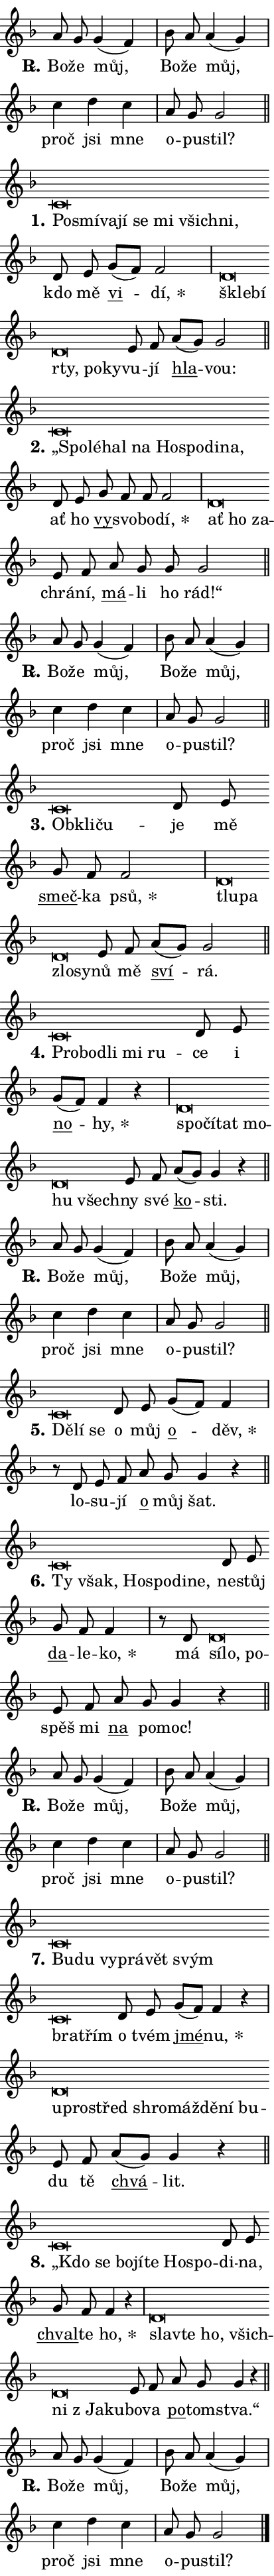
\version "2.24.0"
\header { tagline = "" }
\paper {
  indent = 0\cm
  top-margin = 0\cm
  right-margin = 0.13\cm % to fit lyric hyphens
  bottom-margin = 0\cm
  left-margin = 0\cm
  paper-width = 7\cm
  page-breaking = #ly:one-page-breaking
  system-system-spacing.basic-distance = #11
  score-system-spacing.basic-distance = #11
  ragged-last = ##f
}


%% Author: Thomas Morley
%% https://lists.gnu.org/archive/html/lilypond-user/2020-05/msg00002.html
#(define (line-position grob)
"Returns position of @var[grob} in current system:
   @code{'start}, if at first time-step
   @code{'end}, if at last time-step
   @code{'middle} otherwise
"
  (let* ((col (ly:item-get-column grob))
         (ln (ly:grob-object col 'left-neighbor))
         (rn (ly:grob-object col 'right-neighbor))
         (col-to-check-left (if (ly:grob? ln) ln col))
         (col-to-check-right (if (ly:grob? rn) rn col))
         (break-dir-left
           (and
             (ly:grob-property col-to-check-left 'non-musical #f)
             (ly:item-break-dir col-to-check-left)))
         (break-dir-right
           (and
             (ly:grob-property col-to-check-right 'non-musical #f)
             (ly:item-break-dir col-to-check-right))))
        (cond ((eqv? 1 break-dir-left) 'start)
              ((eqv? -1 break-dir-right) 'end)
              (else 'middle))))

#(define (tranparent-at-line-position vctor)
  (lambda (grob)
  "Relying on @code{line-position} select the relevant enry from @var{vctor}.
Used to determine transparency,"
    (case (line-position grob)
      ((end) (not (vector-ref vctor 0)))
      ((middle) (not (vector-ref vctor 1)))
      ((start) (not (vector-ref vctor 2))))))

noteHeadBreakVisibility =
#(define-music-function (break-visibility)(vector?)
"Makes @code{NoteHead}s transparent relying on @var{break-visibility}"
#{
  \override NoteHead.transparent =
    #(tranparent-at-line-position break-visibility)
#})

#(define delete-ledgers-for-transparent-note-heads
  (lambda (grob)
    "Reads whether a @code{NoteHead} is transparent.
If so this @code{NoteHead} is removed from @code{'note-heads} from
@var{grob}, which is supposed to be @code{LedgerLineSpanner}.
As a result ledgers are not printed for this @code{NoteHead}"
    (let* ((nhds-array (ly:grob-object grob 'note-heads))
           (nhds-list
             (if (ly:grob-array? nhds-array)
                 (ly:grob-array->list nhds-array)
                 '()))
           ;; Relies on the transparent-property being done before
           ;; Staff.LedgerLineSpanner.after-line-breaking is executed.
           ;; This is fragile ...
           (to-keep
             (remove
               (lambda (nhd)
                 (ly:grob-property nhd 'transparent #f))
               nhds-list)))
      ;; TODO find a better method to iterate over grob-arrays, similiar
      ;; to filter/remove etc for lists
      ;; For now rebuilt from scratch
      (set! (ly:grob-object grob 'note-heads)  '())
      (for-each
        (lambda (nhd)
          (ly:pointer-group-interface::add-grob grob 'note-heads nhd))
        to-keep))))

squashNotes = {
  \override NoteHead.X-extent = #'(-0.2 . 0.2)
  \override NoteHead.Y-extent = #'(-0.75 . 0)
  \override NoteHead.stencil =
    #(lambda (grob)
       (let ((pos (ly:grob-property grob 'staff-position)))
         (begin
           (if (< pos -7) (display "ERROR: Lower brevis then expected\n") (display "OK: Expected brevis position\n"))
           (if (<= pos -6) ly:text-interface::print ly:note-head::print))))
}
unSquashNotes = {
  \revert NoteHead.X-extent
  \revert NoteHead.Y-extent
  \revert NoteHead.stencil
}

hideNotes = \noteHeadBreakVisibility #begin-of-line-visible
unHideNotes = \noteHeadBreakVisibility #all-visible

% work-around for resetting accidentals
% https://lilypond.org/doc/v2.23/Documentation/notation/displaying-rhythms#unmetered-music
cadenzaMeasure = {
  \cadenzaOff
  \partial 1024 s1024
  \cadenzaOn
}

#(define-markup-command (accent layout props text) (markup?)
  "Underline accented syllable"
  (interpret-markup layout props
    #{\markup \override #'(offset . 4.3) \underline { #text }#}))

responsum = \markup \concat {
  "R" \hspace #-1.05 \path #0.1 #'((moveto 0 0.07) (lineto 0.9 0.8)) \hspace #0.05 "."
}

spaceSize = #0.6828661417322834 % exact space size for TeX Gyre Schola

\layout {
  \context {
    \Staff
    \remove "Time_signature_engraver"
    \override LedgerLineSpanner.after-line-breaking = #delete-ledgers-for-transparent-note-heads
  }
  \context {
    \Lyrics {
      \override LyricSpace.minimum-distance = \spaceSize
      \override LyricText.font-name = #"TeX Gyre Schola"
      \override LyricText.font-size = 1
      \override StanzaNumber.font-name = #"TeX Gyre Schola Bold"
      \override StanzaNumber.font-size = 1
    }
  }
  \context {
    \Score 
    \override NoteHead.text =
      #(lambda (grob) 
        (let ((pos (ly:grob-property grob 'staff-position)))
          #{\markup {
            \combine
              \halign #-0.55 \raise #(if (= pos -6) 0 0.5) \override #'(thickness . 2) \draw-line #'(3.2 . 0)
              \musicglyph "noteheads.sM1"
          }#}))
  }
}

% magnetic-lyrics.ily
%
%   written by
%     Jean Abou Samra <jean@abou-samra.fr>
%     Werner Lemberg <wl@gnu.org>
%
%   adapted by
%     Jiri Hon <jiri.hon@gmail.com>
%
% Version 2022-Apr-15

% https://www.mail-archive.com/lilypond-user@gnu.org/msg149350.html

#(define (Left_hyphen_pointer_engraver context)
   "Collect syllable-hyphen-syllable occurrences in lyrics and store
them in properties.  This engraver only looks to the left.  For
example, if the lyrics input is @code{foo -- bar}, it does the
following.

@itemize @bullet
@item
Set the @code{text} property of the @code{LyricHyphen} grob between
@q{foo} and @q{bar} to @code{foo}.

@item
Set the @code{left-hyphen} property of the @code{LyricText} grob with
text @q{foo} to the @code{LyricHyphen} grob between @q{foo} and
@q{bar}.
@end itemize

Use this auxiliary engraver in combination with the
@code{lyric-@/text::@/apply-@/magnetic-@/offset!} hook."
   (let ((hyphen #f)
         (text #f))
     (make-engraver
      (acknowledgers
       ((lyric-syllable-interface engraver grob source-engraver)
        (set! text grob)))
      (end-acknowledgers
       ((lyric-hyphen-interface engraver grob source-engraver)
        ;(when (not (grob::has-interface grob 'lyric-space-interface))
          (set! hyphen grob)));)
      ((stop-translation-timestep engraver)
       (when (and text hyphen)
         (ly:grob-set-object! text 'left-hyphen hyphen))
       (set! text #f)
       (set! hyphen #f)))))

#(define (lyric-text::apply-magnetic-offset! grob)
   "If the space between two syllables is less than the value in
property @code{LyricText@/.details@/.squash-threshold}, move the right
syllable to the left so that it gets concatenated with the left
syllable.

Use this function as a hook for
@code{LyricText@/.after-@/line-@/breaking} if the
@code{Left_@/hyphen_@/pointer_@/engraver} is active."
   (let ((hyphen (ly:grob-object grob 'left-hyphen #f)))
     (when hyphen
       (let ((left-text (ly:spanner-bound hyphen LEFT)))
         (when (grob::has-interface left-text 'lyric-syllable-interface)
           (let* ((common (ly:grob-common-refpoint grob left-text X))
                  (this-x-ext (ly:grob-extent grob common X))
                  (left-x-ext
                   (begin
                     ;; Trigger magnetism for left-text.
                     (ly:grob-property left-text 'after-line-breaking)
                     (ly:grob-extent left-text common X)))
                  ;; `delta` is the gap width between two syllables.
                  (delta (- (interval-start this-x-ext)
                            (interval-end left-x-ext)))
                  (details (ly:grob-property grob 'details))
                  (threshold (assoc-get 'squash-threshold details 0.2)))
             (when (< delta threshold)
               (let* (;; We have to manipulate the input text so that
                      ;; ligatures crossing syllable boundaries are not
                      ;; disabled.  For languages based on the Latin
                      ;; script this is essentially a beautification.
                      ;; However, for non-Western scripts it can be a
                      ;; necessity.
                      (lt (ly:grob-property left-text 'text))
                      (rt (ly:grob-property grob 'text))
                      (is-space (grob::has-interface hyphen 'lyric-space-interface))
                      (space (if is-space " " ""))
                      (extra-delta (if is-space spaceSize 0))
                      ;; Append new syllable.
                      (ltrt-space (if (and (string? lt) (string? rt))
                                (string-append lt space rt)
                                (make-concat-markup (list lt space rt))))
                      ;; Right-align `ltrt` to the right side.
                      (ltrt-space-markup (grob-interpret-markup
                               grob
                               (make-translate-markup
                                (cons (interval-length this-x-ext) 0)
                                (make-right-align-markup ltrt-space)))))
                 (begin
                   ;; Don't print `left-text`.
                   (ly:grob-set-property! left-text 'stencil #f)
                   ;; Set text and stencil (which holds all collected
                   ;; syllables so far) and shift it to the left.
                   (ly:grob-set-property! grob 'text ltrt-space)
                   (ly:grob-set-property! grob 'stencil ltrt-space-markup)
                   (ly:grob-translate-axis! grob (- (- delta extra-delta)) X))))))))))


#(define (lyric-hyphen::displace-bounds-first grob)
   ;; Make very sure this callback isn't triggered too early.
   (let ((left (ly:spanner-bound grob LEFT))
         (right (ly:spanner-bound grob RIGHT)))
     (ly:grob-property left 'after-line-breaking)
     (ly:grob-property right 'after-line-breaking)
     (ly:lyric-hyphen::print grob)))

squashThreshold = #0.4

\layout {
  \context {
    \Lyrics
    \consists #Left_hyphen_pointer_engraver
    \override LyricText.after-line-breaking =
      #lyric-text::apply-magnetic-offset!
    \override LyricHyphen.stencil = #lyric-hyphen::displace-bounds-first
    \override LyricText.details.squash-threshold = \squashThreshold
    \override LyricHyphen.minimum-distance = 0
    \override LyricHyphen.minimum-length = \squashThreshold
  }
}

squashText = \override LyricText.details.squash-threshold = 9999
unSquashText = \override LyricText.details.squash-threshold = \squashThreshold

leftText = \override LyricText.self-alignment-X = #LEFT
unLeftText = \revert LyricText.self-alignment-X

starOffset = #(lambda (grob) 
                (let ((x_offset (ly:self-alignment-interface::aligned-on-x-parent grob)))
                  (if (= x_offset 0) 0 (+ x_offset 1.2))))

star = #(define-music-function (syllable)(string?)
"Append star separator at the end of a syllable"
#{
  \once \override LyricText.X-offset = #starOffset
  \lyricmode { \markup {
    #syllable
    \override #'((font-name . "TeX Gyre Schola Bold")) \hspace #0.2 \lower #0.65 \larger "*"
  } }
#})

starAccent = #(define-music-function (syllable)(string?)
"Append star separator at the end of a syllable and make accent"
#{
  \once \override LyricText.X-offset = #starOffset
  \lyricmode { \markup {
    \accent #syllable
    \override #'((font-name . "TeX Gyre Schola Bold")) \hspace #0.2 \lower #0.65 \larger "*"
  } }
#})

breath = #(define-music-function (syllable)(string?)
"Append breathing indicator at the end of a syllable"
#{
  \lyricmode { \markup { #syllable "+" } }
#})

optionalBreath = #(define-music-function (syllable)(string?)
"Append optional breathing indicator at the end of a syllable"
#{
  \lyricmode { \markup { #syllable "(+)" } }
#})


\score {
    <<
        \new Voice = "melody" { \cadenzaOn \key f \major \relative { a'8 g g4( f) \cadenzaMeasure \bar "|" bes8 a a4( g) \cadenzaMeasure \bar "|" c d c \cadenzaMeasure \bar "|" a8 g g2 \cadenzaMeasure \bar "||" \break } }
        \new Lyrics \lyricsto "melody" { \lyricmode { \set stanza = \responsum
Bo -- že můj, Bo -- že můj, proč jsi mne o -- pu -- stil? } }
    >>
    \layout {}
}

\score {
    <<
        \new Voice = "melody" { \cadenzaOn \key f \major \relative { \squashNotes c'\breve*1/16 \hideNotes \breve*1/16 \bar "" \breve*1/16 \bar "" \breve*1/16 \bar "" \breve*1/16 \bar "" \breve*1/16 \bar "" \breve*1/16 \breve*1/16 \bar "" \unHideNotes \unSquashNotes d8 e \bar "" g[( f)] f2 \cadenzaMeasure \bar "|" \squashNotes d\breve*1/16 \hideNotes \breve*1/16 \bar "" \breve*1/16 \bar "" \breve*1/16 \breve*1/16 \bar "" \unHideNotes \unSquashNotes e8 f \bar "" a[( g)] g2 \cadenzaMeasure \bar "||" \break } }
        \new Lyrics \lyricsto "melody" { \lyricmode { \set stanza = "1."
\leftText Po -- \squashText smí -- va -- jí se mi všich -- ni, \unLeftText \unSquashText kdo mě \markup \accent vi -- \star dí, \leftText škle -- \squashText bí rty, po -- ky -- \unLeftText \unSquashText vu -- jí \markup \accent hla -- vou: } }
    >>
    \layout {}
}

\score {
    <<
        \new Voice = "melody" { \cadenzaOn \key f \major \relative { \squashNotes c'\breve*1/16 \hideNotes \breve*1/16 \bar "" \breve*1/16 \bar "" \breve*1/16 \bar "" \breve*1/16 \bar "" \breve*1/16 \bar "" \breve*1/16 \breve*1/16 \bar "" \unHideNotes \unSquashNotes d8 e \bar "" g f f f2 \cadenzaMeasure \bar "|" \squashNotes d\breve*1/16 \hideNotes \breve*1/16 \breve*1/16 \bar "" \unHideNotes \unSquashNotes e8 f \bar "" a g g g2 \cadenzaMeasure \bar "||" \break } }
        \new Lyrics \lyricsto "melody" { \lyricmode { \set stanza = "2."
\leftText „Spo -- \squashText lé -- hal na Ho -- spo -- di -- na, \unLeftText \unSquashText ať ho \markup \accent vy -- svo -- bo -- \star dí, \leftText ať \squashText ho za -- \unLeftText \unSquashText chrá -- ní, \markup \accent má -- li ho rád!“ } }
    >>
    \layout {}
}

\score {
    <<
        \new Voice = "melody" { \cadenzaOn \key f \major \relative { a'8 g g4( f) \cadenzaMeasure \bar "|" bes8 a a4( g) \cadenzaMeasure \bar "|" c d c \cadenzaMeasure \bar "|" a8 g g2 \cadenzaMeasure \bar "||" \break } }
        \new Lyrics \lyricsto "melody" { \lyricmode { \set stanza = \responsum
Bo -- že můj, Bo -- že můj, proč jsi mne o -- pu -- stil? } }
    >>
    \layout {}
}

\score {
    <<
        \new Voice = "melody" { \cadenzaOn \key f \major \relative { \squashNotes c'\breve*1/16 \hideNotes \breve*1/16 \breve*1/16 \bar "" \unHideNotes \unSquashNotes d8 e \bar "" g f f2 \cadenzaMeasure \bar "|" \squashNotes d\breve*1/16 \hideNotes \breve*1/16 \bar "" \breve*1/16 \breve*1/16 \bar "" \unHideNotes \unSquashNotes e8 f \bar "" a[( g)] g2 \cadenzaMeasure \bar "||" \break } }
        \new Lyrics \lyricsto "melody" { \lyricmode { \set stanza = "3."
\leftText Ob -- \squashText kli -- ču -- \unLeftText \unSquashText je mě \markup \accent smeč -- ka \star psů, \leftText tlu -- \squashText pa zlo -- sy -- \unLeftText \unSquashText nů mě \markup \accent sví -- rá. } }
    >>
    \layout {}
}

\score {
    <<
        \new Voice = "melody" { \cadenzaOn \key f \major \relative { \squashNotes c'\breve*1/16 \hideNotes \breve*1/16 \bar "" \breve*1/16 \bar "" \breve*1/16 \breve*1/16 \bar "" \unHideNotes \unSquashNotes d8 e \bar "" g[( f)] f4 r \cadenzaMeasure \bar "|" \squashNotes d\breve*1/16 \hideNotes \breve*1/16 \bar "" \breve*1/16 \bar "" \breve*1/16 \bar "" \breve*1/16 \breve*1/16 \bar "" \unHideNotes \unSquashNotes e8 f \bar "" a[( g)] g4 r \cadenzaMeasure \bar "||" \break } }
        \new Lyrics \lyricsto "melody" { \lyricmode { \set stanza = "4."
\leftText Pro -- \squashText bo -- dli mi ru -- \unLeftText \unSquashText ce i \markup \accent no -- \star hy, \leftText spo -- \squashText čí -- tat mo -- hu všech -- \unLeftText \unSquashText ny své \markup \accent ko -- sti. } }
    >>
    \layout {}
}

\score {
    <<
        \new Voice = "melody" { \cadenzaOn \key f \major \relative { a'8 g g4( f) \cadenzaMeasure \bar "|" bes8 a a4( g) \cadenzaMeasure \bar "|" c d c \cadenzaMeasure \bar "|" a8 g g2 \cadenzaMeasure \bar "||" \break } }
        \new Lyrics \lyricsto "melody" { \lyricmode { \set stanza = \responsum
Bo -- že můj, Bo -- že můj, proč jsi mne o -- pu -- stil? } }
    >>
    \layout {}
}

\score {
    <<
        \new Voice = "melody" { \cadenzaOn \key f \major \relative { \squashNotes c'\breve*1/16 \hideNotes \breve*1/16 \breve*1/16 \bar "" \unHideNotes \unSquashNotes d8 e \bar "" g[( f)] f4 \cadenzaMeasure \bar "|" r8 d e f \bar "" a g g4 r \cadenzaMeasure \bar "||" \break } }
        \new Lyrics \lyricsto "melody" { \lyricmode { \set stanza = "5."
\leftText Dě -- \squashText lí se \unLeftText \unSquashText o můj \markup \accent o -- \star děv, lo -- su -- jí \markup \accent o můj šat. } }
    >>
    \layout {}
}

\score {
    <<
        \new Voice = "melody" { \cadenzaOn \key f \major \relative { \squashNotes c'\breve*1/16 \hideNotes \breve*1/16 \bar "" \breve*1/16 \bar "" \breve*1/16 \bar "" \breve*1/16 \breve*1/16 \bar "" \unHideNotes \unSquashNotes d8 e \bar "" g f f4 \cadenzaMeasure \bar "|" r8 d \squashNotes d\breve*1/16 \hideNotes \breve*1/16 \breve*1/16 \bar "" \unHideNotes \unSquashNotes e8 f \bar "" a g g4 r \cadenzaMeasure \bar "||" \break } }
        \new Lyrics \lyricsto "melody" { \lyricmode { \set stanza = "6."
\leftText Ty \squashText však, Ho -- spo -- di -- ne, \unLeftText \unSquashText ne -- stůj \markup \accent da -- le -- \star ko, má \leftText sí -- \squashText lo, po -- \unLeftText \unSquashText spěš mi \markup \accent na po -- moc! } }
    >>
    \layout {}
}

\score {
    <<
        \new Voice = "melody" { \cadenzaOn \key f \major \relative { a'8 g g4( f) \cadenzaMeasure \bar "|" bes8 a a4( g) \cadenzaMeasure \bar "|" c d c \cadenzaMeasure \bar "|" a8 g g2 \cadenzaMeasure \bar "||" \break } }
        \new Lyrics \lyricsto "melody" { \lyricmode { \set stanza = \responsum
Bo -- že můj, Bo -- že můj, proč jsi mne o -- pu -- stil? } }
    >>
    \layout {}
}

\score {
    <<
        \new Voice = "melody" { \cadenzaOn \key f \major \relative { \squashNotes c'\breve*1/16 \hideNotes \breve*1/16 \bar "" \breve*1/16 \bar "" \breve*1/16 \bar "" \breve*1/16 \bar "" \breve*1/16 \bar "" \breve*1/16 \breve*1/16 \bar "" \unHideNotes \unSquashNotes d8 e \bar "" g[( f)] f4 r \cadenzaMeasure \bar "|" \squashNotes d\breve*1/16 \hideNotes \breve*1/16 \bar "" \breve*1/16 \bar "" \breve*1/16 \bar "" \breve*1/16 \bar "" \breve*1/16 \bar "" \breve*1/16 \breve*1/16 \bar "" \unHideNotes \unSquashNotes e8 f \bar "" a[( g)] g4 r \cadenzaMeasure \bar "||" \break } }
        \new Lyrics \lyricsto "melody" { \lyricmode { \set stanza = "7."
\leftText Bu -- \squashText du vy -- prá -- vět svým bra -- třím \unLeftText \unSquashText o tvém \markup \accent jmé -- \star nu, \leftText u -- \squashText pro -- střed shro -- máž -- dě -- ní bu -- \unLeftText \unSquashText du tě \markup \accent chvá -- lit. } }
    >>
    \layout {}
}

\score {
    <<
        \new Voice = "melody" { \cadenzaOn \key f \major \relative { \squashNotes c'\breve*1/16 \hideNotes \breve*1/16 \bar "" \breve*1/16 \bar "" \breve*1/16 \bar "" \breve*1/16 \bar "" \breve*1/16 \breve*1/16 \bar "" \unHideNotes \unSquashNotes d8 e \bar "" g f f4 r \cadenzaMeasure \bar "|" \squashNotes d\breve*1/16 \hideNotes \breve*1/16 \bar "" \breve*1/16 \bar "" \breve*1/16 \bar "" \breve*1/16 \bar "" \breve*1/16 \breve*1/16 \bar "" \unHideNotes \unSquashNotes e8 f \bar "" a g g4 r \cadenzaMeasure \bar "||" \break } }
        \new Lyrics \lyricsto "melody" { \lyricmode { \set stanza = "8."
\leftText „Kdo \squashText se bo -- jí -- te Ho -- spo -- \unLeftText \unSquashText di -- na, \markup \accent chval -- te \star ho, \leftText sla -- \squashText vte ho, všich -- ni "z Ja" -- ku -- \unLeftText \unSquashText bo -- va \markup \accent po -- tom -- stva.“ } }
    >>
    \layout {}
}

\score {
    <<
        \new Voice = "melody" { \cadenzaOn \key f \major \relative { a'8 g g4( f) \cadenzaMeasure \bar "|" bes8 a a4( g) \cadenzaMeasure \bar "|" c d c \cadenzaMeasure \bar "|" a8 g g2 \cadenzaMeasure \bar "||" \break } \bar "|." }
        \new Lyrics \lyricsto "melody" { \lyricmode { \set stanza = \responsum
Bo -- že můj, Bo -- že můj, proč jsi mne o -- pu -- stil? } }
    >>
    \layout {}
}
